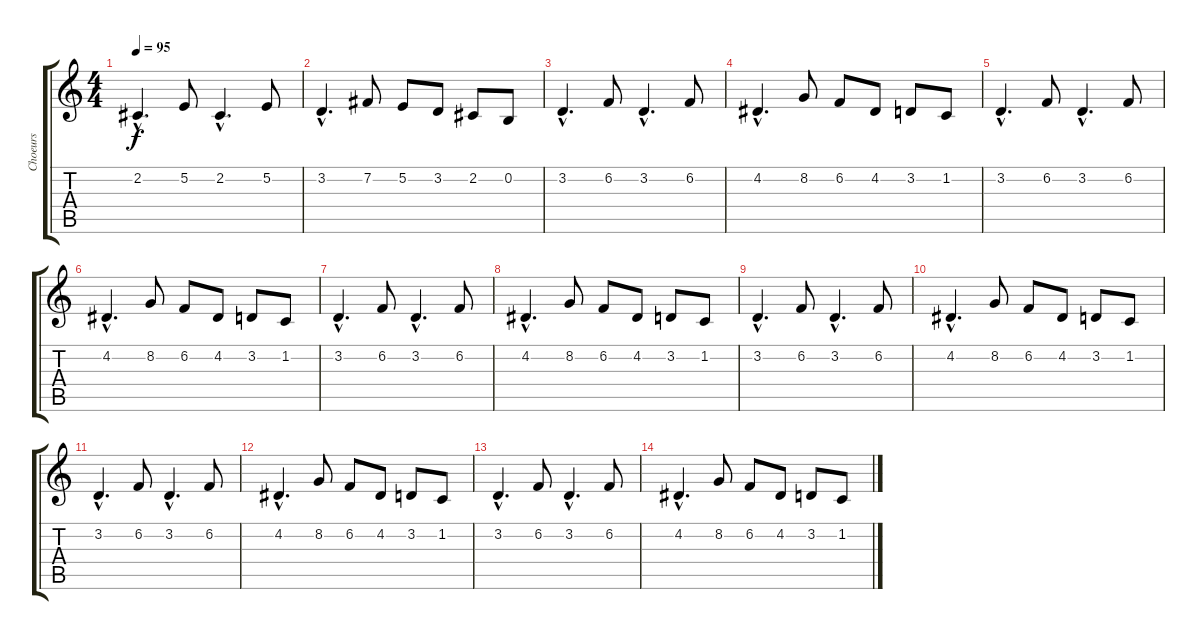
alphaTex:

\track ("Choeurs" "Choeurs") {instrument pad1newage}
\staff {score tabs}
\tuning (E4 B3 G3 D3 A2 E2) {hide}
\ts (4 4)
\tempo 95
\clef g2
\ks c
2.2{hac}.4{d dy f} 5.2.8 2.2{hac}.4{d} 5.2.8 |
3.2{hac}.4{d} 7.2.8 5.2.8 3.2.8 2.2.8 0.2.8 |
3.2{hac}.4{d} 6.2.8 3.2{hac}.4{d} 6.2.8 |
4.2{hac}.4{d} 8.2.8 6.2.8 4.2.8 3.2.8 1.2.8 |
3.2{hac}.4{d} 6.2.8 3.2{hac}.4{d} 6.2.8 |
4.2{hac}.4{d} 8.2.8 6.2.8 4.2.8 3.2.8 1.2.8 |
3.2{hac}.4{d} 6.2.8 3.2{hac}.4{d} 6.2.8 |
4.2{hac}.4{d} 8.2.8 6.2.8 4.2.8 3.2.8 1.2.8 |
3.2{hac}.4{d} 6.2.8 3.2{hac}.4{d} 6.2.8 |
4.2{hac}.4{d} 8.2.8 6.2.8 4.2.8 3.2.8 1.2.8 |
3.2{hac}.4{d} 6.2.8 3.2{hac}.4{d} 6.2.8 |
4.2{hac}.4{d} 8.2.8 6.2.8 4.2.8 3.2.8 1.2.8 |
3.2{hac}.4{d} 6.2.8 3.2{hac}.4{d} 6.2.8 |
4.2{hac}.4{d} 8.2.8 6.2.8 4.2.8 3.2.8 1.2.8
